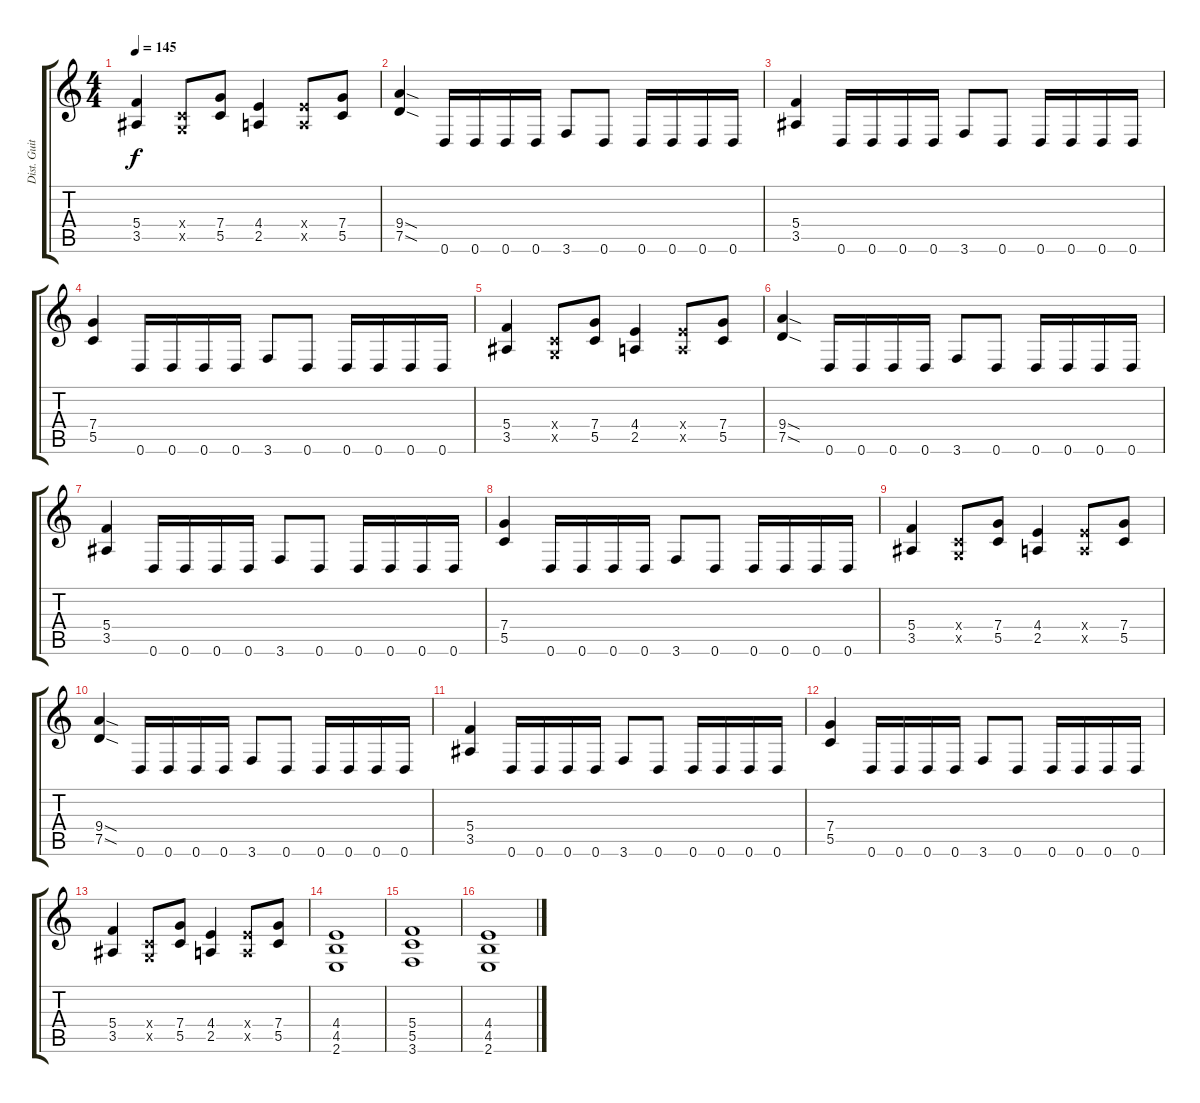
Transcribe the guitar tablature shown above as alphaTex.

\track ("Dist. Guitar II" "Dist. Guit") {instrument distortionguitar}
\staff {score tabs}
\tuning (D4 A3 F3 C3 G2 D2) {hide}
\ts (4 4)
\tempo 145
\clef g2
\ks c
(5.4 3.5).4{dy f} (0.4{x} 0.5{x}).8 (7.4 5.5).8 (4.4 2.5).4 (4.4{x} 2.5{x}).8 (7.4 5.5).8 |
(9.4{sod} 7.5{sod}).4 0.6.16 0.6.16 0.6.16 0.6.16 3.6.8 0.6.8 0.6.16 0.6.16 0.6.16 0.6.16 |
(5.4 3.5).4 0.6.16 0.6.16 0.6.16 0.6.16 3.6.8 0.6.8 0.6.16 0.6.16 0.6.16 0.6.16 |
(7.4 5.5).4 0.6.16 0.6.16 0.6.16 0.6.16 3.6.8 0.6.8 0.6.16 0.6.16 0.6.16 0.6.16 |
(5.4 3.5).4 (0.4{x} 0.5{x}).8 (7.4 5.5).8 (4.4 2.5).4 (4.4{x} 2.5{x}).8 (7.4 5.5).8 |
(9.4{sod} 7.5{sod}).4 0.6.16 0.6.16 0.6.16 0.6.16 3.6.8 0.6.8 0.6.16 0.6.16 0.6.16 0.6.16 |
(5.4 3.5).4 0.6.16 0.6.16 0.6.16 0.6.16 3.6.8 0.6.8 0.6.16 0.6.16 0.6.16 0.6.16 |
(7.4 5.5).4 0.6.16 0.6.16 0.6.16 0.6.16 3.6.8 0.6.8 0.6.16 0.6.16 0.6.16 0.6.16 |
(5.4 3.5).4 (0.4{x} 0.5{x}).8 (7.4 5.5).8 (4.4 2.5).4 (4.4{x} 2.5{x}).8 (7.4 5.5).8 |
(9.4{sod} 7.5{sod}).4 0.6.16 0.6.16 0.6.16 0.6.16 3.6.8 0.6.8 0.6.16 0.6.16 0.6.16 0.6.16 |
(5.4 3.5).4 0.6.16 0.6.16 0.6.16 0.6.16 3.6.8 0.6.8 0.6.16 0.6.16 0.6.16 0.6.16 |
(7.4 5.5).4 0.6.16 0.6.16 0.6.16 0.6.16 3.6.8 0.6.8 0.6.16 0.6.16 0.6.16 0.6.16 |
(5.4 3.5).4 (0.4{x} 0.5{x}).8 (7.4 5.5).8 (4.4 2.5).4 (4.4{x} 2.5{x}).8 (7.4 5.5).8 |
(4.4 4.5 2.6).1 |
(5.4 5.5 3.6).1 |
(4.4 4.5 2.6).1
